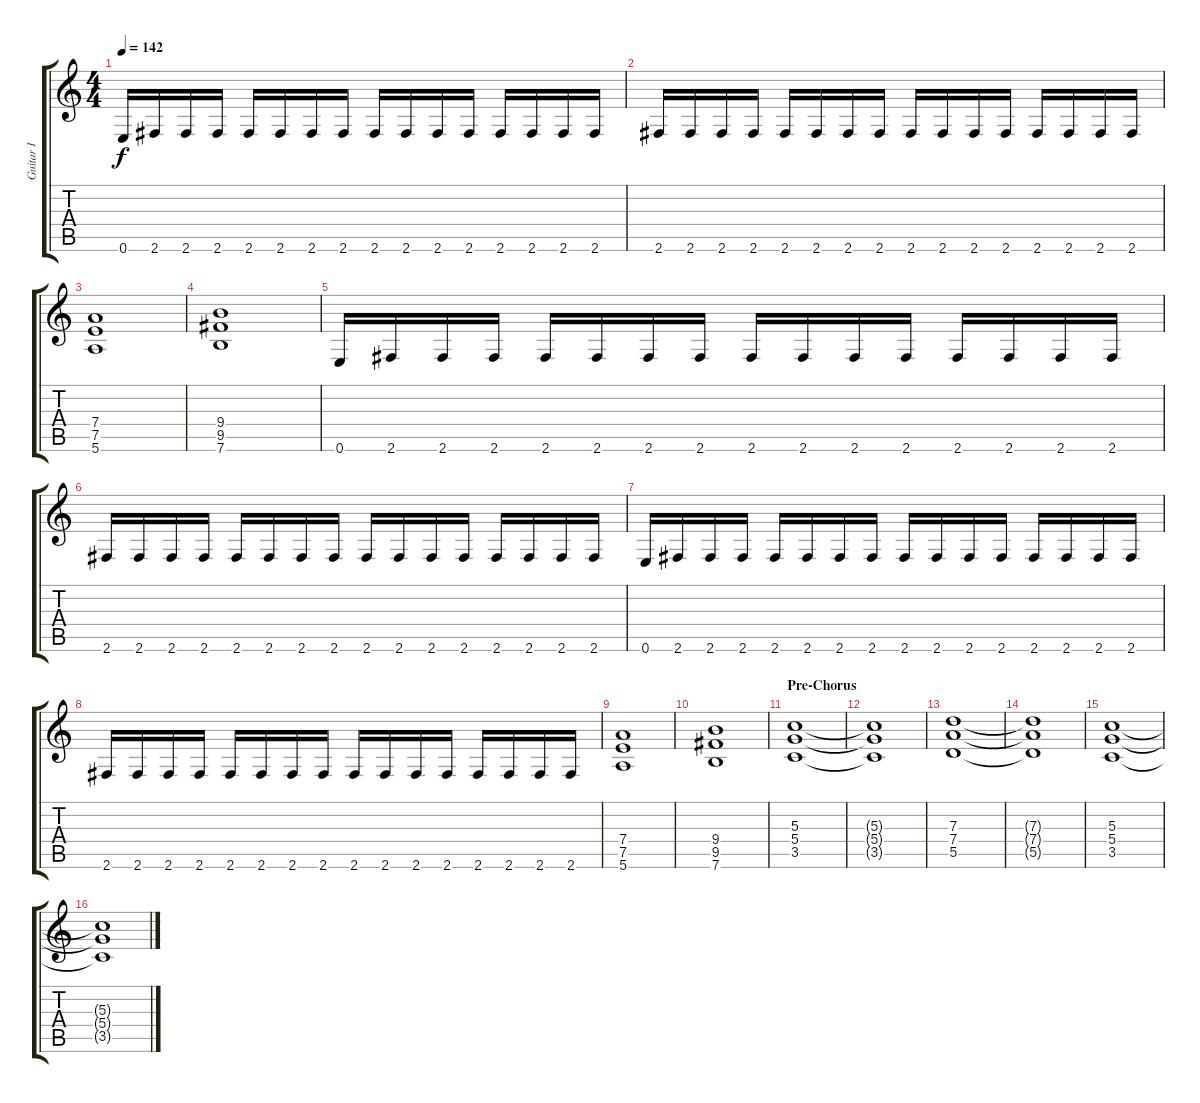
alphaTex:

\track ("Guitar I" "Guitar I") {instrument distortionguitar}
\staff {score tabs}
\tuning (E4 B3 G3 D3 A2 E2) {hide}
\ts (4 4)
\tempo 142
\clef g2
\ks c
0.6.16{dy f} 2.6.16 2.6.16 2.6.16 2.6.16 2.6.16 2.6.16 2.6.16 2.6.16 2.6.16 2.6.16 2.6.16 2.6.16 2.6.16 2.6.16 2.6.16 |
2.6.16 2.6.16 2.6.16 2.6.16 2.6.16 2.6.16 2.6.16 2.6.16 2.6.16 2.6.16 2.6.16 2.6.16 2.6.16 2.6.16 2.6.16 2.6.16 |
(7.4 7.5 5.6).1 |
(9.4 9.5 7.6).1 |
0.6.16 2.6.16 2.6.16 2.6.16 2.6.16 2.6.16 2.6.16 2.6.16 2.6.16 2.6.16 2.6.16 2.6.16 2.6.16 2.6.16 2.6.16 2.6.16 |
2.6.16 2.6.16 2.6.16 2.6.16 2.6.16 2.6.16 2.6.16 2.6.16 2.6.16 2.6.16 2.6.16 2.6.16 2.6.16 2.6.16 2.6.16 2.6.16 |
0.6.16 2.6.16 2.6.16 2.6.16 2.6.16 2.6.16 2.6.16 2.6.16 2.6.16 2.6.16 2.6.16 2.6.16 2.6.16 2.6.16 2.6.16 2.6.16 |
2.6.16 2.6.16 2.6.16 2.6.16 2.6.16 2.6.16 2.6.16 2.6.16 2.6.16 2.6.16 2.6.16 2.6.16 2.6.16 2.6.16 2.6.16 2.6.16 |
(7.4 7.5 5.6).1 |
(9.4 9.5 7.6).1 |
\section ("" "Pre-Chorus")
(5.3 5.4 3.5).1 |
(5.3{t} 5.4{t} 3.5{t}).1 |
(7.3 7.4 5.5).1 |
(7.3{t} 7.4{t} 5.5{t}).1 |
(5.3 5.4 3.5).1 |
(5.3{t} 5.4{t} 3.5{t}).1
